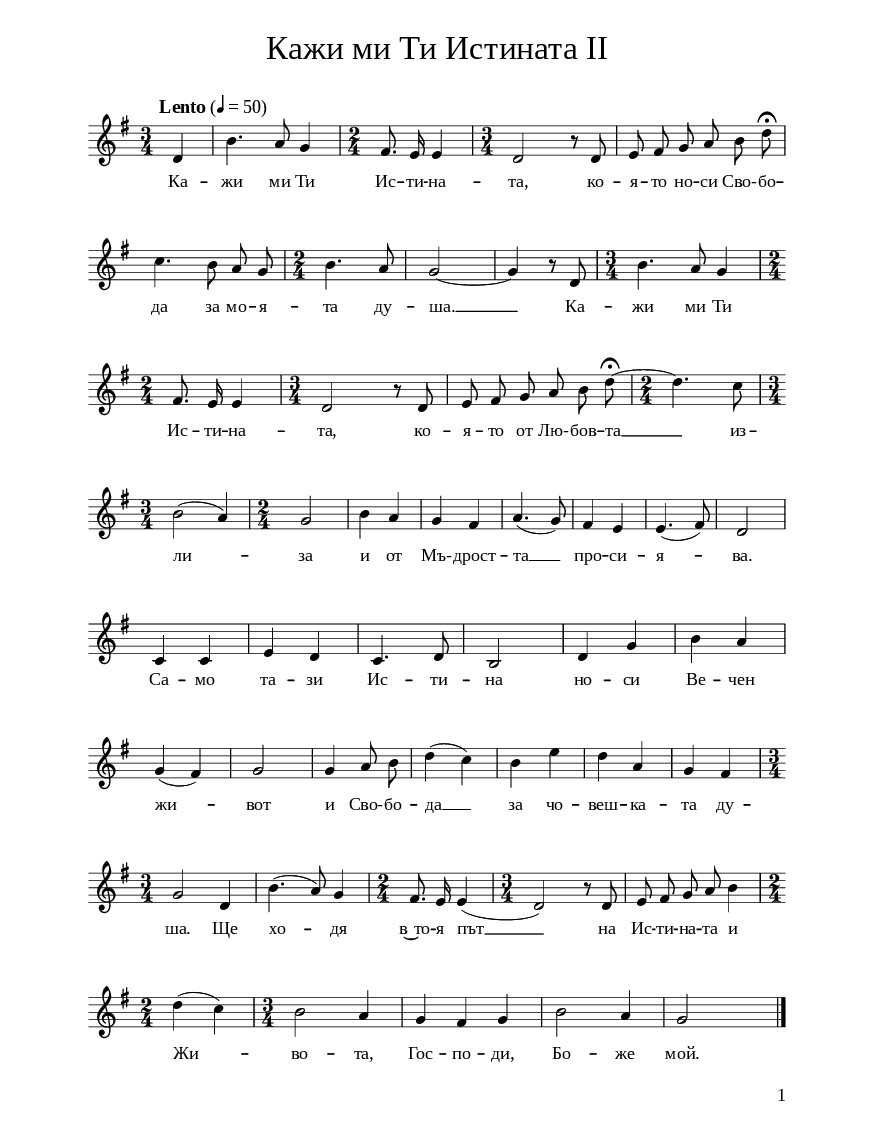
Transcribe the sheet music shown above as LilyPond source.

\version "2.24.2"

% include paper part and global functions
\include "include/globals.ily"

\bookpart {
  \label #'ref168
  \tocItem \markup "Кажи ми Ти Истината II"
  \include "include/bookpart-paper.ily"
  \score {
    \include "include/score-layout.ily"

    \new Voice \absolute {
      \clef treble
      \key g \major
      \time 3/4
      \tempoFunc "Lento" 4 "50"
      \autoBeamOff

      \partial 4
      d'4 | % 2
      b'4.  a'8  g'4 | % 3
      \time 2/4  | % 3
      fis'8.  e'16  e'4 | % 4
      \time 3/4  | % 4
      d'2 r8  d'8 | % 5
      e'8  fis'8  g'8  a'8
      b'8  d''8 ^\fermata \break | % 6
      c''4.  b'8  a'8  g'8 | % 7
      \time 2/4  | % 7
      b'4.  a'8 | % 8
      g'2 ~ | % 9
      g'4 r8  d'8 |
      \time 3/4  |
      b'4.  a'8  g'4 \break | % 11
      \time 2/4  | % 11
      fis'8.  e'16  e'4  | % 12
      \time 3/4  | % 12
      d'2 r8  d'8 | % 13
      e'8  fis'8  g'8  a'8
      b'8  d''8 ~ ^\fermata  \time 2/4 | % 14
      d''4.  c''8 \break | \time 3/4 b'2  (a'4)  | % 16

      \time 2/4 g'2   % 17
      b'4  a'4 | % 18
      g'4  fis'4 | % 19
      a'4. (  g'8 ) |
      fis'4  e'4 | % 21
      e'4. (  fis'8 ) | % 22
      d'2 \break | % 23
      c'4  c'4 | % 24
      e'4  d'4 | % 25
      c'4.  d'8 | % 26
      b2 | % 27
      d'4  g'4 | % 28
      b'4  a'4 \break | % 29
      g'4 (  fis'4 ) |
      g'2 | % 31
      g'4  a'8  b'8 | % 32
      d''4 (  c''4 ) | % 33
      b'4  e''4 | % 34
      d''4  a'4 | % 35
      g'4  fis'4 \break | % 36
      \time 3/4  | % 36
      g'2  d'4 | % 37
      b'4. (  a'8 )  g'4 | % 38
      \time 2/4  | % 38
      fis'8.  e'16  e'4 ( | % 39
      \time 3/4  | % 39
      d'2 ) r8  d'8 |
      e'8  fis'8  g'8  a'8
      b'4 \break | % 41
      \time 2/4  | % 41
      d''4 (  c''4 ) | % 42
      \time 3/4  | % 42
      b'2  a'4 | % 43
      g'4  fis'4  g'4 | % 44
      b'2  a'4 | % 45
      g'2 s4 \bar "|."
    }

    \addlyrics {
      Ка -- жи ми Ти Ис -- ти -- на -- та,
      ко -- я -- то но -- си "Сво-" -- бо --
      да за мо -- я -- та ду -- ша. __
      Ка -- жи ми Ти Ис -- ти -- на -- та,
      ко -- я -- то от "Лю-" -- бов -- та __
      из -- ли --  за и от "Мъ-" --
      дрост -- та __  про -- си -- я --
      ва. Са -- мо та -- зи Ис -- ти -- на
      но -- си Ве -- чен жи -- вот и
      "Сво-" -- бо -- да __  за чо -- веш --
      ка -- та ду -- ша. Ще хо -- дя
      в~то -- я път __ на Ис -- ти --
      на -- та и Жи -- во -- та, Гос --
      по -- ди, Бо -- же мой. Ка -- жи ми
      Ти Ис -- ти -- на -- та, ко -- я --
      то но -- си Сво -- бо -- да за мо
      -- я -- та ду -- ша.}

      \header {
        title = \titleFunc "Кажи ми Ти Истината II" "Kaži mi Ti Istinata II"
      }

      \midi{}

    } % score


  }
